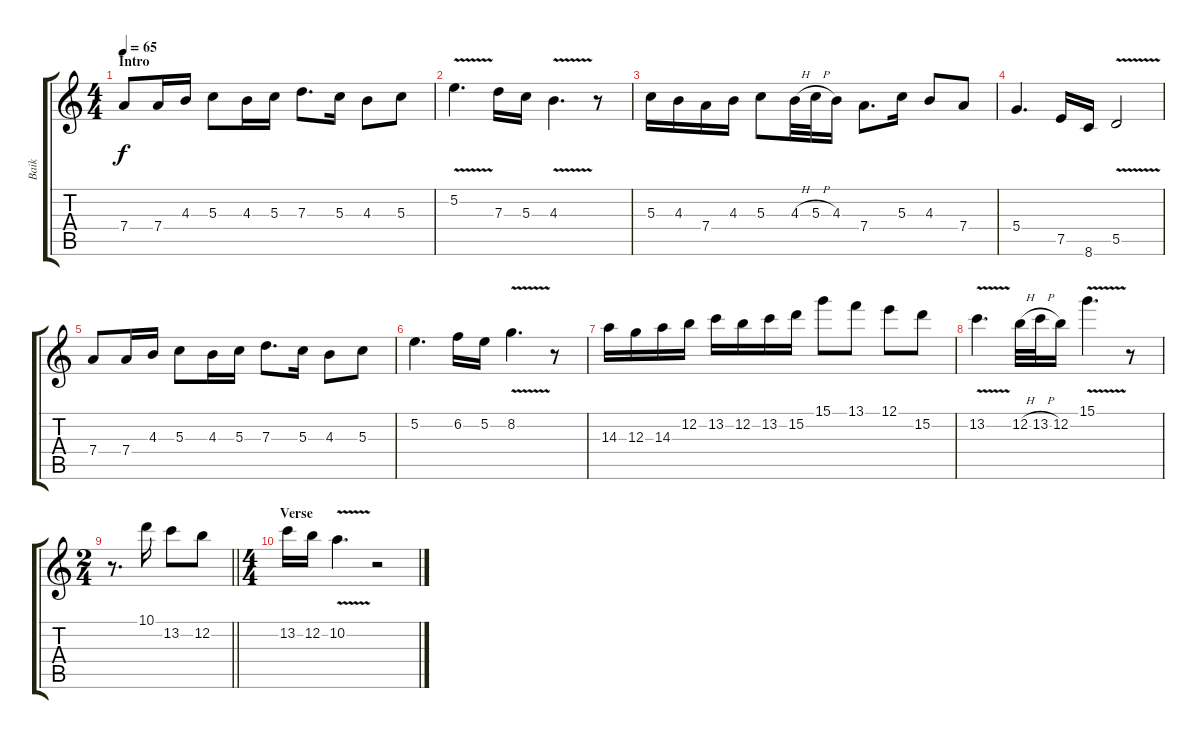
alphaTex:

\track ("Baik" "Baik") {instrument distortionguitar}
\staff {score tabs}
\tuning (E4 B3 G3 D3 A2 E2) {hide}
\ts (4 4)
\section ("" "Intro")
\tempo 65
\clef g2
\ks aminor
7.4.8{dy f instrument acousticguitarsteel} 7.4.16 4.3.16 5.3.8 4.3.16 5.3.16 7.3.8{d} 5.3.16 4.3.8 5.3.8 |
5.2{v}.4{d} 7.3.16 5.3.16 4.3{v}.4{d} r.8 |
5.3.16 4.3.16 7.4.16 4.3.16 5.3.8 4.3{h}.32 5.3{h}.32 4.3.16 7.4.8{d} 5.3.16 4.3.8 7.4.8 |
5.4.4{d} 7.5.16 8.6.16 5.5{v}.2 |
7.4.8 7.4.16 4.3.16 5.3.8 4.3.16 5.3.16 7.3.8{d} 5.3.16 4.3.8 5.3.8 |
5.2.4{d} 6.2.16 5.2.16 8.2{v}.4{d} r.8 |
14.3.16 12.3.16 14.3.16 12.2.16 13.2.16 12.2.16 13.2.16 15.2.16 15.1.8 13.1.8 12.1.8 15.2.8 |
13.2{v}.4{d} 12.2{h}.32 13.2{h}.32 12.2.16 15.1{v}.4{d} r.8 |
\ts (2 4)
\barLineRight lightlight
r.8{d} 10.1.16 13.2.8 12.2.8 |
\ts (4 4)
\section ("" "Verse")
\ks c
13.2.16 12.2.16 10.2{v}.4{d} r.2
